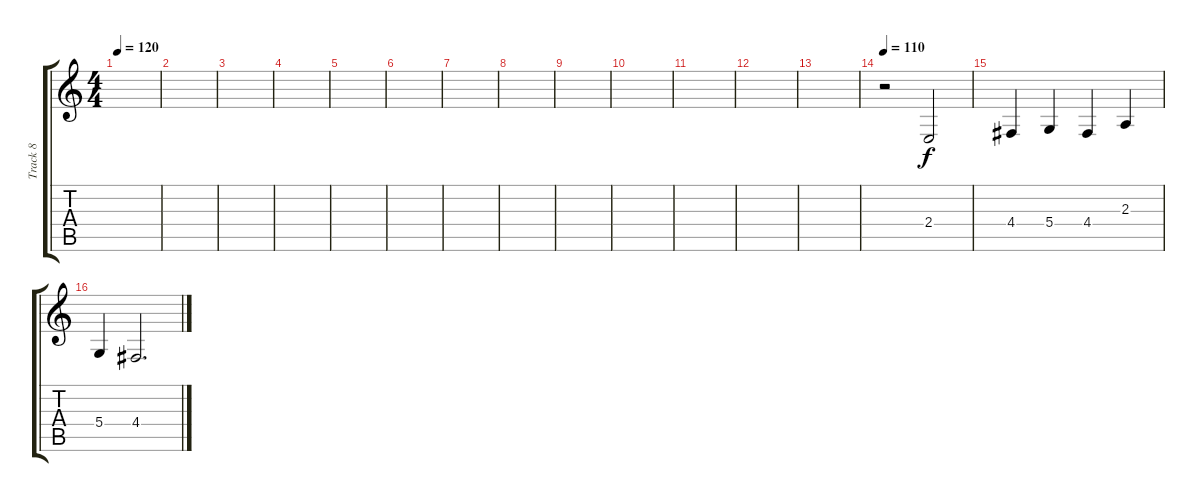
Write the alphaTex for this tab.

\track ("Track 8" "Track 8") {instrument pad4choir}
\staff {score tabs}
\tuning (E4 B3 G3 D3 A2 E2) {hide}
\ts (4 4)
\tempo 120
\clef g2
\ks c
|
|
|
|
|
|
|
|
|
|
|
|
|
\tempo 110
r.2 2.4.2 |
4.4.4 5.4.4 4.4.4 2.3.4 |
5.4.4 4.4.2{d}
